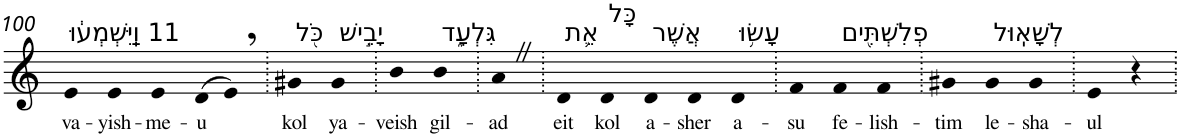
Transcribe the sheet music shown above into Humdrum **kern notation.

**kern	**text
*part1	*part1
*staff1	*staff1
*I"Piano	*
*I'Pno	*
!!LO:PB:g=z
*clefG2	*
*k[]	*
=100	=100
!LO:TX:a:t=11 וַֽיִּשְׁמְע֔וּ	!
!	!LO:LY:b
4e	va-
!	!LO:LY:b
4e	-yish-
!	!LO:LY:b
4e	-me-
!	!LO:LY:b
(>8d	-u
8e,)	.
=101.	=101.
!LO:TX:a:t=כֹּ֖ל	!
!	!LO:LY:b
4g#X	kol
!LO:TX:a:t=יָבֵ֣ישׁ	!
!	!LO:LY:b
4g#	ya-
=102.	=102.
!	!LO:LY:b
4b	-veish
!LO:TX:a:t=גִּלְעָ֑ד	!
!	!LO:LY:b
4b	gil-
=103.	=103.
!	!LO:LY:b
4aZ	-ad
=104.	=104.
!LO:TX:a:t=אֵ֛ת	!
!	!LO:LY:b
4d	eit
!LO:TX:a:t=כָּל	!
!	!LO:LY:b
4d	kol
!LO:TX:a:t=אֲשֶׁר	!
!	!LO:LY:b
4d	a-
!	!LO:LY:b
4d	-sher
!LO:TX:a:t=עָשׂ֥וּ	!
!	!LO:LY:b
4d	a-
=105.	=105.
!	!LO:LY:b
4f	-su
!LO:TX:a:t=פְלִשְׁתִּ֖ים	!
!	!LO:LY:b
4f	fe-
!	!LO:LY:b
4f	-lish-
=106.	=106.
!	!LO:LY:b
4g#X	-tim
!LO:TX:a:t=לְשָׁאֽוּל	!
!	!LO:LY:b
4g#	le-
!	!LO:LY:b
4g#	-sha-
=107.	=107.
!	!LO:LY:b
4e	-ul
4r	.
=.	=.
*-	*-
